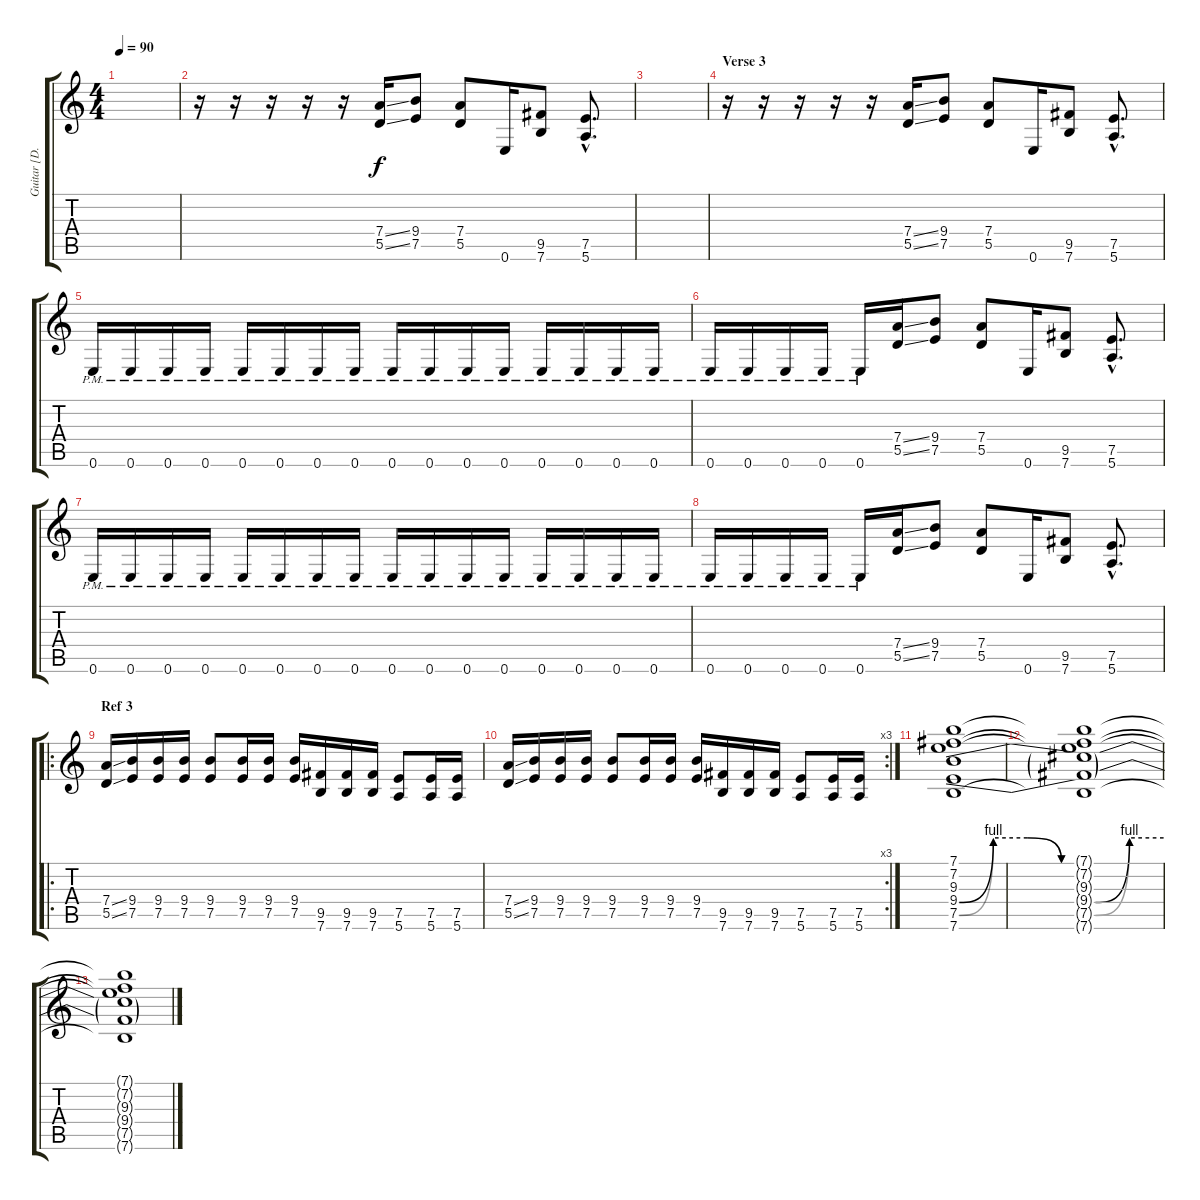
\track ("Guitar [rkowitz]" "Guitar [D.") {instrument distortionguitar}
\staff {score tabs}
\tuning (E4 B3 G3 D3 A2 E2) {hide}
\ts (4 4)
\tempo 90
\clef g2
\ks c
|
r.16 r.16 r.16 r.16 r.16 (7.4{ss} 5.5{ss}).16 (9.4 7.5).8 (7.4 5.5).8 0.6.16 (9.5 7.6).8 (7.5{hac} 5.6{hac}).8{d} |
|
\section ("" "Verse 3")
r.16 r.16 r.16 r.16 r.16 (7.4{ss} 5.5{ss}).16 (9.4 7.5).8 (7.4 5.5).8 0.6.16 (9.5 7.6).8 (7.5{hac} 5.6{hac}).8{d} |
0.6{pm}.16{instrument electricguitarmuted} 0.6{pm}.16 0.6{pm}.16 0.6{pm}.16 0.6{pm}.16 0.6{pm}.16 0.6{pm}.16 0.6{pm}.16 0.6{pm}.16 0.6{pm}.16 0.6{pm}.16 0.6{pm}.16 0.6{pm}.16 0.6{pm}.16 0.6{pm}.16 0.6{pm}.16 |
0.6{pm}.16 0.6{pm}.16 0.6{pm}.16 0.6{pm}.16 0.6{pm}.16 (7.4{ss} 5.5{ss}).16{instrument distortionguitar} (9.4 7.5).8 (7.4 5.5).8 0.6.16 (9.5 7.6).8 (7.5{hac} 5.6{hac}).8{d} |
0.6{pm}.16{instrument electricguitarmuted} 0.6{pm}.16 0.6{pm}.16 0.6{pm}.16 0.6{pm}.16 0.6{pm}.16 0.6{pm}.16 0.6{pm}.16 0.6{pm}.16 0.6{pm}.16 0.6{pm}.16 0.6{pm}.16 0.6{pm}.16 0.6{pm}.16 0.6{pm}.16 0.6{pm}.16 |
0.6{pm}.16 0.6{pm}.16 0.6{pm}.16 0.6{pm}.16 0.6{pm}.16 (7.4{ss} 5.5{ss}).16{instrument distortionguitar} (9.4 7.5).8 (7.4 5.5).8 0.6.16 (9.5 7.6).8 (7.5{hac} 5.6{hac}).8{d} |
\ro
\section ("" "Ref 3")
(7.4{ss} 5.5{ss}).16 (9.4 7.5).16 (9.4 7.5).16 (9.4 7.5).16 (9.4 7.5).8 (9.4 7.5).16 (9.4 7.5).16 (9.4 7.5).16 (9.5 7.6).16 (9.5 7.6).16 (9.5 7.6).16 (7.5 5.6).8 (7.5 5.6).16 (7.5 5.6).16 |
\rc 3
(7.4{ss} 5.5{ss}).16 (9.4 7.5).16 (9.4 7.5).16 (9.4 7.5).16 (9.4 7.5).8 (9.4 7.5).16 (9.4 7.5).16 (9.4 7.5).16 (9.5 7.6).16 (9.5 7.6).16 (9.5 7.6).16 (7.5 5.6).8 (7.5 5.6).16 (7.5 5.6).16 |
(7.1 7.2 9.3 9.4{be (custom 0 0 10 4 20 4 30 0 40 0 50 4 60 4)} 7.5{be (custom 0 0 10 4 20 4 30 0 40 0 50 4 60 4)} 7.6).1{volume 7} |
(7.1{t} 7.2{t} 9.3{t} 9.4{t} 7.5{t} 7.6{t}).1 |
(7.1{t} 7.2{t} 9.3{t} 9.4{t} 7.5{t} 7.6{t}).1
